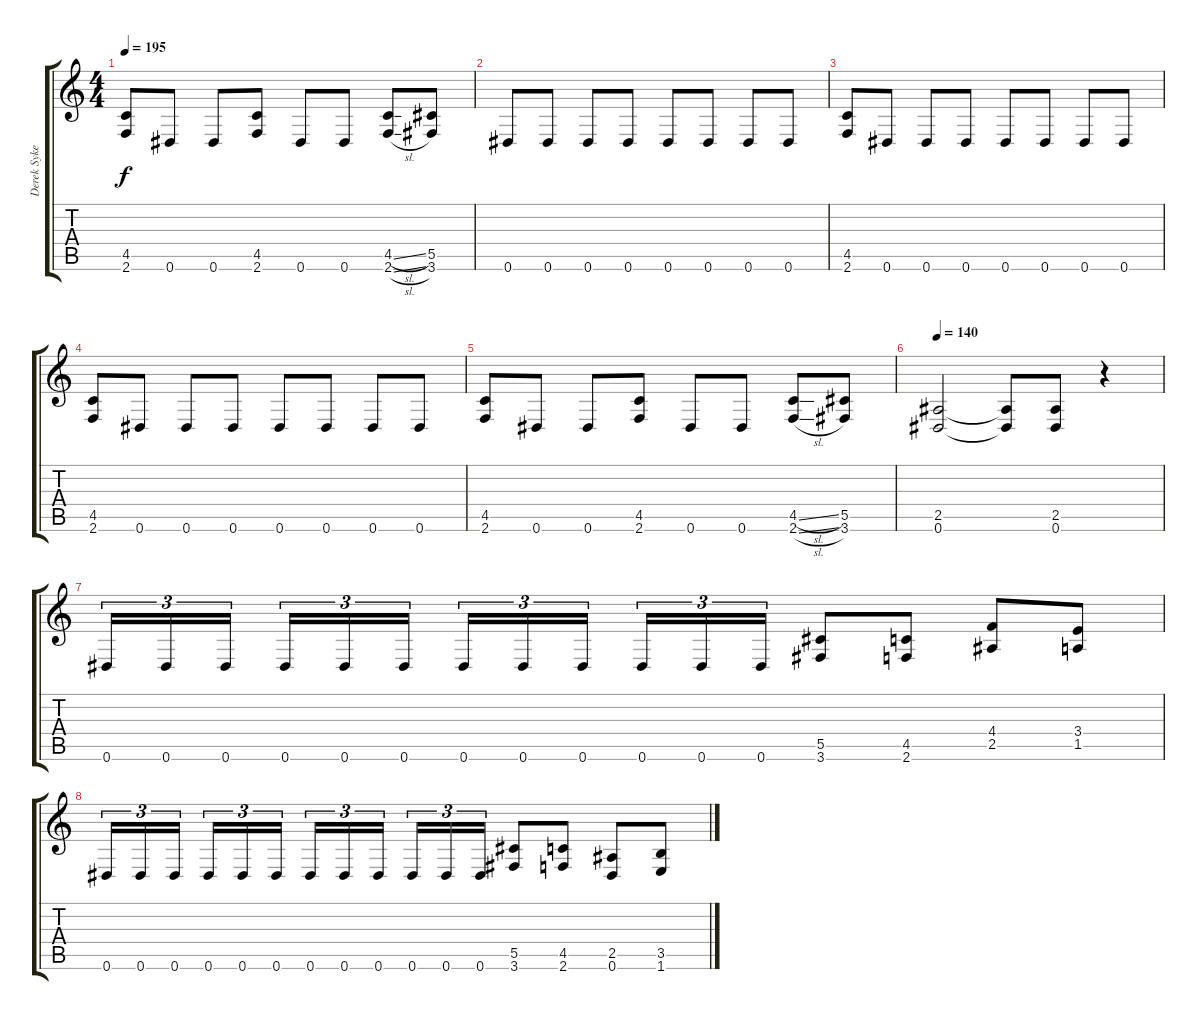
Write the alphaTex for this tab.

\track ("Derek Sykes" "Derek Syke") {instrument distortionguitar}
\staff {score tabs}
\tuning (Eb4 Bb3 Gb3 Db3 Ab2 Eb2) {hide}
\ts (4 4)
\tempo 195
\clef g2
\ks c
(4.5 2.6).8{dy f} 0.6.8 0.6.8 (4.5 2.6).8 0.6.8 0.6.8 (4.5{sl} 2.6{sl}).8 (5.5 3.6).8 |
0.6.8 0.6.8 0.6.8 0.6.8 0.6.8 0.6.8 0.6.8 0.6.8 |
(4.5 2.6).8 0.6.8 0.6.8 0.6.8 0.6.8 0.6.8 0.6.8 0.6.8 |
(4.5 2.6).8 0.6.8 0.6.8 0.6.8 0.6.8 0.6.8 0.6.8 0.6.8 |
(4.5 2.6).8 0.6.8 0.6.8 (4.5 2.6).8 0.6.8 0.6.8 (4.5{sl} 2.6{sl}).8 (5.5 3.6).8 |
\tempo 140
(2.5 0.6).2 (2.5{t} 0.6{t}).8 (2.5 0.6).8 r.4 |
0.6.16{tu (3 2)} 0.6.16{tu (3 2)} 0.6.16{tu (3 2) beam splitsecondary} 0.6.16{tu (3 2)} 0.6.16{tu (3 2)} 0.6.16{tu (3 2)} 0.6.16{tu (3 2)} 0.6.16{tu (3 2)} 0.6.16{tu (3 2) beam splitsecondary} 0.6.16{tu (3 2)} 0.6.16{tu (3 2)} 0.6.16{tu (3 2)} (5.5 3.6).8 (4.5 2.6).8 (4.4 2.5).8 (3.4 1.5).8 |
0.6.16{tu (3 2)} 0.6.16{tu (3 2)} 0.6.16{tu (3 2) beam splitsecondary} 0.6.16{tu (3 2)} 0.6.16{tu (3 2)} 0.6.16{tu (3 2)} 0.6.16{tu (3 2)} 0.6.16{tu (3 2)} 0.6.16{tu (3 2) beam splitsecondary} 0.6.16{tu (3 2)} 0.6.16{tu (3 2)} 0.6.16{tu (3 2)} (5.5 3.6).8 (4.5 2.6).8 (2.5 0.6).8 (3.5 1.6).8
